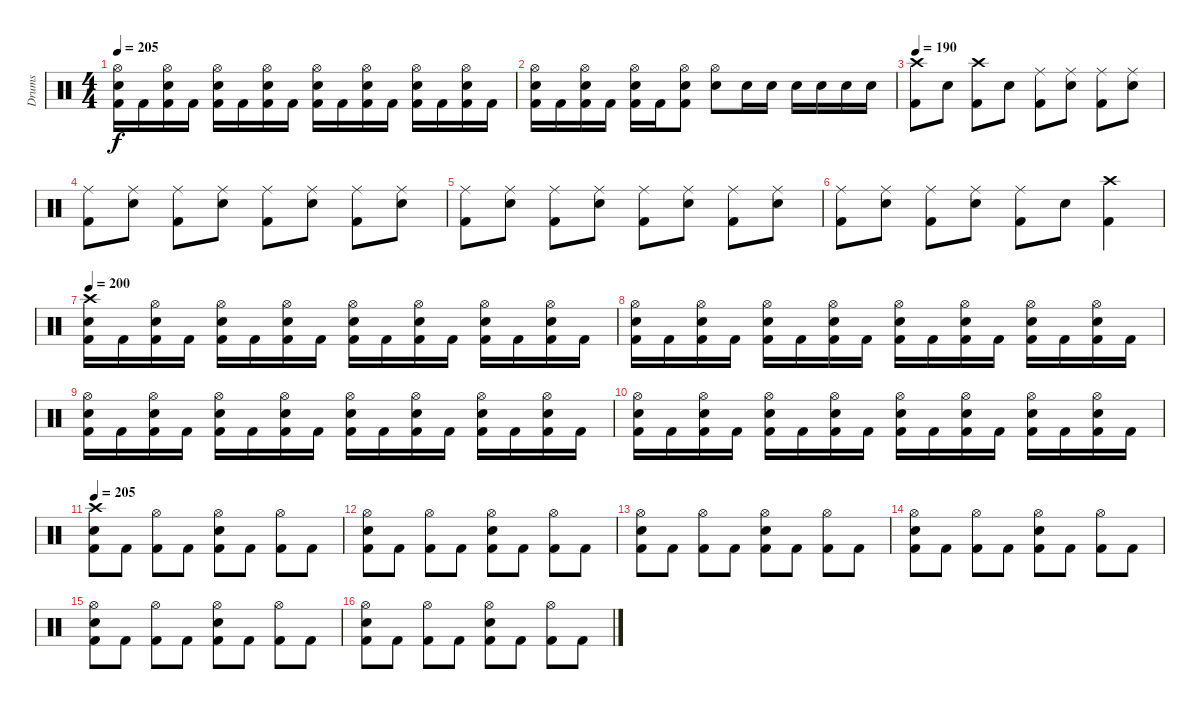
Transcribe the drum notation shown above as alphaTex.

\track ("Drums" "Drums") {instrument percussion}
\staff {score}
\articulation defaults
\ts (4 4)
\tempo 205
\clef neutral
\ks c
("Hi-Hat (open)" "Electric Snare (hit)" "Kick (hit) 2").16{dy f} "Kick (hit) 2".16 ("Hi-Hat (open)" "Electric Snare (hit)" "Kick (hit) 2").16 "Kick (hit) 2".16 ("Hi-Hat (open)" "Electric Snare (hit)" "Kick (hit) 2").16 "Kick (hit) 2".16 ("Hi-Hat (open)" "Electric Snare (hit)" "Kick (hit) 2").16 "Kick (hit) 2".16 ("Hi-Hat (open)" "Electric Snare (hit)" "Kick (hit) 2").16 "Kick (hit) 2".16 ("Hi-Hat (open)" "Electric Snare (hit)" "Kick (hit) 2").16 "Kick (hit) 2".16 ("Hi-Hat (open)" "Electric Snare (hit)" "Kick (hit) 2").16 "Kick (hit) 2".16 ("Hi-Hat (open)" "Electric Snare (hit)" "Kick (hit) 2").16 "Kick (hit) 2".16 |
("Hi-Hat (open)" "Electric Snare (hit)" "Kick (hit) 2").16 "Kick (hit) 2".16 ("Hi-Hat (open)" "Electric Snare (hit)" "Kick (hit) 2").16 "Kick (hit) 2".16 ("Hi-Hat (open)" "Electric Snare (hit)" "Kick (hit) 2").16 "Kick (hit) 2".16 ("Hi-Hat (open)" "Electric Snare (hit)" "Kick (hit) 2").8 ("Hi-Hat (open)" "Electric Snare (hit)").8 "Electric Snare (hit)".16 "Electric Snare (hit)".16 "Electric Snare (hit)".16 "Electric Snare (hit)".16 "Electric Snare (hit)".16 "Electric Snare (hit)".16 |
\tempo 190
("Crash high (hit)" "Kick (hit) 2").8 "Electric Snare (hit)".8 ("Crash high (hit)" "Kick (hit) 2").8 "Electric Snare (hit)".8 ("Ride (middle)" "Kick (hit) 2").8 ("Ride (middle)" "Electric Snare (hit)").8 ("Ride (middle)" "Kick (hit) 2").8 ("Ride (middle)" "Electric Snare (hit)").8 |
("Ride (middle)" "Kick (hit) 2").8 ("Ride (middle)" "Electric Snare (hit)").8 ("Ride (middle)" "Kick (hit) 2").8 ("Ride (middle)" "Electric Snare (hit)").8 ("Ride (middle)" "Kick (hit) 2").8 ("Ride (middle)" "Electric Snare (hit)").8 ("Ride (middle)" "Kick (hit) 2").8 ("Ride (middle)" "Electric Snare (hit)").8 |
("Ride (middle)" "Kick (hit) 2").8 ("Ride (middle)" "Electric Snare (hit)").8 ("Ride (middle)" "Kick (hit) 2").8 ("Ride (middle)" "Electric Snare (hit)").8 ("Ride (middle)" "Kick (hit) 2").8 ("Ride (middle)" "Electric Snare (hit)").8 ("Ride (middle)" "Kick (hit) 2").8 ("Ride (middle)" "Electric Snare (hit)").8 |
("Ride (middle)" "Kick (hit) 2").8 ("Ride (middle)" "Electric Snare (hit)").8 ("Ride (middle)" "Kick (hit) 2").8 ("Ride (middle)" "Electric Snare (hit)").8 ("Ride (middle)" "Kick (hit) 2").8 "Electric Snare (hit)".8 ("Crash high (hit)" "Kick (hit) 2").4 |
\tempo 200
("Crash high (hit)" "Electric Snare (hit)" "Kick (hit) 2").16 "Kick (hit) 2".16 ("Hi-Hat (open)" "Electric Snare (hit)" "Kick (hit) 2").16 "Kick (hit) 2".16 ("Hi-Hat (open)" "Electric Snare (hit)" "Kick (hit) 2").16 "Kick (hit) 2".16 ("Hi-Hat (open)" "Electric Snare (hit)" "Kick (hit) 2").16 "Kick (hit) 2".16 ("Hi-Hat (open)" "Electric Snare (hit)" "Kick (hit) 2").16 "Kick (hit) 2".16 ("Hi-Hat (open)" "Electric Snare (hit)" "Kick (hit) 2").16 "Kick (hit) 2".16 ("Hi-Hat (open)" "Electric Snare (hit)" "Kick (hit) 2").16 "Kick (hit) 2".16 ("Hi-Hat (open)" "Electric Snare (hit)" "Kick (hit) 2").16 "Kick (hit) 2".16 |
("Hi-Hat (open)" "Electric Snare (hit)" "Kick (hit) 2").16 "Kick (hit) 2".16 ("Hi-Hat (open)" "Electric Snare (hit)" "Kick (hit) 2").16 "Kick (hit) 2".16 ("Hi-Hat (open)" "Electric Snare (hit)" "Kick (hit) 2").16 "Kick (hit) 2".16 ("Hi-Hat (open)" "Electric Snare (hit)" "Kick (hit) 2").16 "Kick (hit) 2".16 ("Hi-Hat (open)" "Electric Snare (hit)" "Kick (hit) 2").16 "Kick (hit) 2".16 ("Hi-Hat (open)" "Electric Snare (hit)" "Kick (hit) 2").16 "Kick (hit) 2".16 ("Hi-Hat (open)" "Electric Snare (hit)" "Kick (hit) 2").16 "Kick (hit) 2".16 ("Hi-Hat (open)" "Electric Snare (hit)" "Kick (hit) 2").16 "Kick (hit) 2".16 |
("Hi-Hat (open)" "Electric Snare (hit)" "Kick (hit) 2").16 "Kick (hit) 2".16 ("Hi-Hat (open)" "Electric Snare (hit)" "Kick (hit) 2").16 "Kick (hit) 2".16 ("Hi-Hat (open)" "Electric Snare (hit)" "Kick (hit) 2").16 "Kick (hit) 2".16 ("Hi-Hat (open)" "Electric Snare (hit)" "Kick (hit) 2").16 "Kick (hit) 2".16 ("Hi-Hat (open)" "Electric Snare (hit)" "Kick (hit) 2").16 "Kick (hit) 2".16 ("Hi-Hat (open)" "Electric Snare (hit)" "Kick (hit) 2").16 "Kick (hit) 2".16 ("Hi-Hat (open)" "Electric Snare (hit)" "Kick (hit) 2").16 "Kick (hit) 2".16 ("Hi-Hat (open)" "Electric Snare (hit)" "Kick (hit) 2").16 "Kick (hit) 2".16 |
("Hi-Hat (open)" "Electric Snare (hit)" "Kick (hit) 2").16 "Kick (hit) 2".16 ("Hi-Hat (open)" "Electric Snare (hit)" "Kick (hit) 2").16 "Kick (hit) 2".16 ("Hi-Hat (open)" "Electric Snare (hit)" "Kick (hit) 2").16 "Kick (hit) 2".16 ("Hi-Hat (open)" "Electric Snare (hit)" "Kick (hit) 2").16 "Kick (hit) 2".16 ("Hi-Hat (open)" "Electric Snare (hit)" "Kick (hit) 2").16 "Kick (hit) 2".16 ("Hi-Hat (open)" "Electric Snare (hit)" "Kick (hit) 2").16 "Kick (hit) 2".16 ("Hi-Hat (open)" "Electric Snare (hit)" "Kick (hit) 2").16 "Kick (hit) 2".16 ("Hi-Hat (open)" "Electric Snare (hit)" "Kick (hit) 2").16 "Kick (hit) 2".16 |
\tempo 205
("Crash high (hit)" "Electric Snare (hit)" "Kick (hit) 2").8 "Kick (hit) 2".8 ("Hi-Hat (open)" "Kick (hit) 2").8 "Kick (hit) 2".8 ("Hi-Hat (open)" "Electric Snare (hit)" "Kick (hit) 2").8 "Kick (hit) 2".8 ("Hi-Hat (open)" "Kick (hit) 2").8 "Kick (hit) 2".8 |
("Hi-Hat (open)" "Electric Snare (hit)" "Kick (hit) 2").8 "Kick (hit) 2".8 ("Hi-Hat (open)" "Kick (hit) 2").8 "Kick (hit) 2".8 ("Hi-Hat (open)" "Electric Snare (hit)" "Kick (hit) 2").8 "Kick (hit) 2".8 ("Hi-Hat (open)" "Kick (hit) 2").8 "Kick (hit) 2".8 |
("Hi-Hat (open)" "Electric Snare (hit)" "Kick (hit) 2").8 "Kick (hit) 2".8 ("Hi-Hat (open)" "Kick (hit) 2").8 "Kick (hit) 2".8 ("Hi-Hat (open)" "Electric Snare (hit)" "Kick (hit) 2").8 "Kick (hit) 2".8 ("Hi-Hat (open)" "Kick (hit) 2").8 "Kick (hit) 2".8 |
("Hi-Hat (open)" "Electric Snare (hit)" "Kick (hit) 2").8 "Kick (hit) 2".8 ("Hi-Hat (open)" "Kick (hit) 2").8 "Kick (hit) 2".8 ("Hi-Hat (open)" "Electric Snare (hit)" "Kick (hit) 2").8 "Kick (hit) 2".8 ("Hi-Hat (open)" "Kick (hit) 2").8 "Kick (hit) 2".8 |
("Hi-Hat (open)" "Electric Snare (hit)" "Kick (hit) 2").8 "Kick (hit) 2".8 ("Hi-Hat (open)" "Kick (hit) 2").8 "Kick (hit) 2".8 ("Hi-Hat (open)" "Electric Snare (hit)" "Kick (hit) 2").8 "Kick (hit) 2".8 ("Hi-Hat (open)" "Kick (hit) 2").8 "Kick (hit) 2".8 |
("Hi-Hat (open)" "Electric Snare (hit)" "Kick (hit) 2").8 "Kick (hit) 2".8 ("Hi-Hat (open)" "Kick (hit) 2").8 "Kick (hit) 2".8 ("Hi-Hat (open)" "Electric Snare (hit)" "Kick (hit) 2").8 "Kick (hit) 2".8 ("Hi-Hat (open)" "Kick (hit) 2").8 "Kick (hit) 2".8
